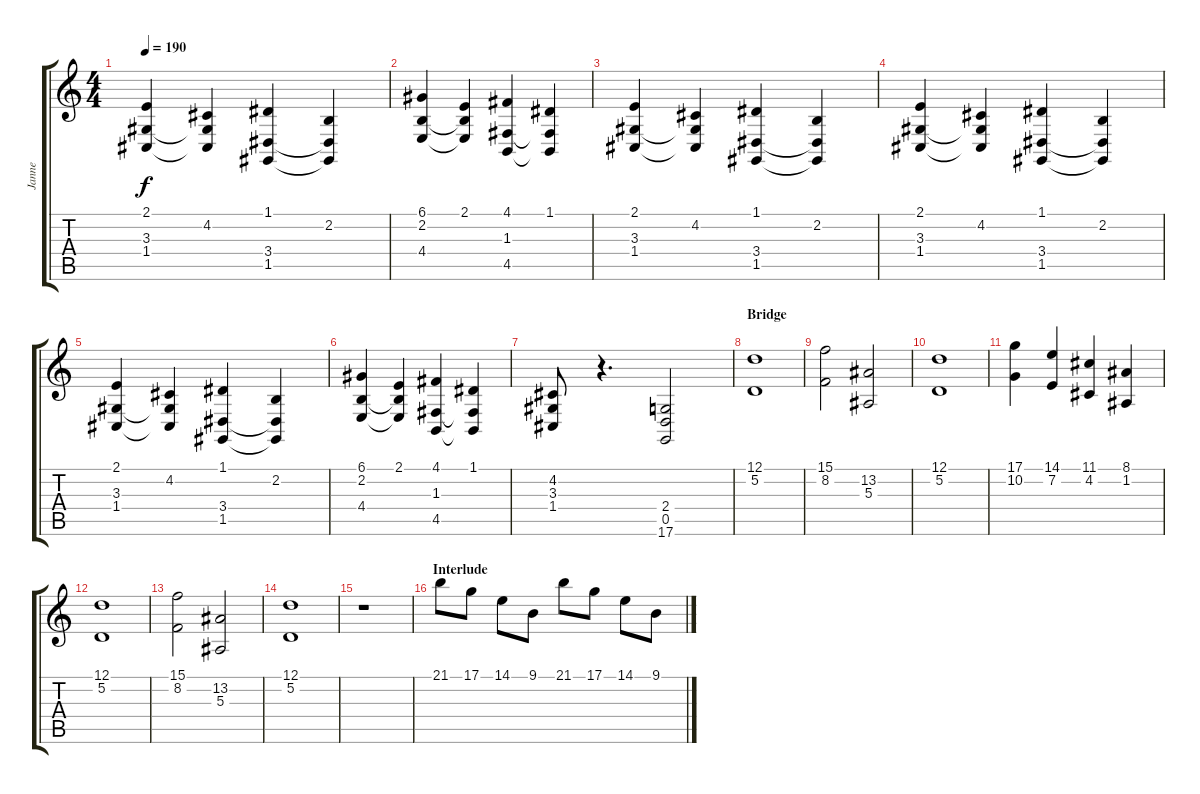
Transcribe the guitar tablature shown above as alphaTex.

\track ("Janne" "Janne") {instrument stringensemble1}
\staff {score tabs}
\tuning (D4 A3 F3 C3 G2 D2) {hide}
\ts (4 4)
\tempo 190
\clef g2
\ks c
(2.1 3.3 1.4).4{dy f} (4.2 3.3{t} 1.4{t}).4 (1.1 3.4 1.5).4 (2.2 3.4{t} 1.5{t}).4 |
(6.1 2.2 4.4).4 (2.1 2.2{t} 4.4{t}).4 (4.1 1.3 4.5).4 (1.1 1.3{t} 4.5{t}).4 |
(2.1 3.3 1.4).4 (4.2 3.3{t} 1.4{t}).4 (1.1 3.4 1.5).4 (2.2 3.4{t} 1.5{t}).4 |
(2.1 3.3 1.4).4 (4.2 3.3{t} 1.4{t}).4 (1.1 3.4 1.5).4 (2.2 3.4{t} 1.5{t}).4 |
(2.1 3.3 1.4).4 (4.2 3.3{t} 1.4{t}).4 (1.1 3.4 1.5).4 (2.2 3.4{t} 1.5{t}).4 |
(6.1 2.2 4.4).4 (2.1 2.2{t} 4.4{t}).4 (4.1 1.3 4.5).4 (1.1 1.3{t} 4.5{t}).4 |
(4.2 3.3 1.4).8 r.4{d} (2.4 0.5 17.6).2 |
\section ("" "Bridge")
(12.1 5.2).1 |
(15.1 8.2).2 (13.2 5.3).2 |
(12.1 5.2).1 |
(17.1 10.2).4 (14.1 7.2).4 (11.1 4.2).4 (8.1 1.2).4 |
(12.1 5.2).1 |
(15.1 8.2).2 (13.2 5.3).2 |
(12.1 5.2).1 |
r.1 |
\section ("" "Interlude")
21.1.8{instrument acousticgrandpiano} 17.1.8 14.1.8 9.1.8 21.1.8 17.1.8 14.1.8 9.1.8
